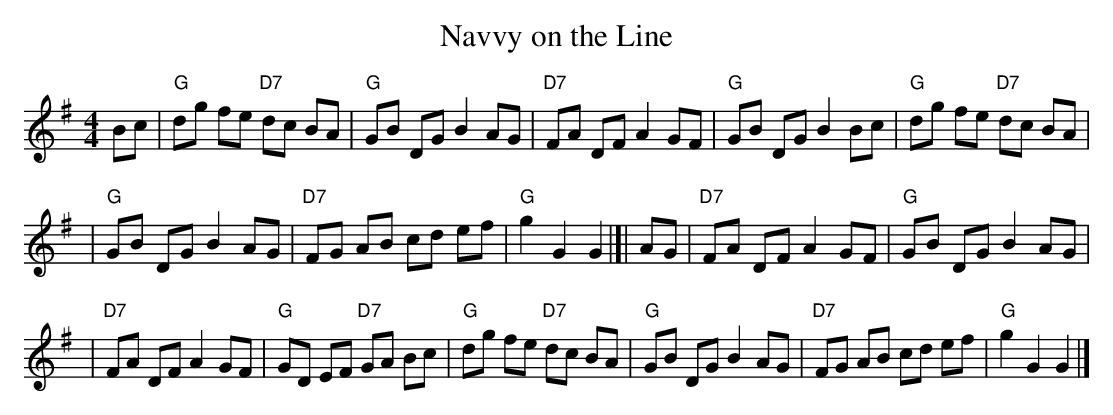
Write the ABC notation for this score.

X:1
T: Navvy on the Line
M: 4/4
L: 1/8
K: G
Bc | "G"dg fe "D7"dc BA | "G"GB DG B2 AG | "D7"FA DF A2 GF | "G"GB DG B2 Bc | "G"dg fe "D7"dc BA |
| "G"GB DG B2 AG | "D7"FG AB cd ef | "G"g2 G2 G2 |]| AG | "D7"FA DF A2 GF | "G"GB DG B2 AG |
| "D7"FA DF A2 GF | "G"GD EF "D7"GA Bc | "G"dg fe "D7"dc BA | "G"GB DG B2 AG | "D7"FG AB cd ef | "G"g2 G2 G2 |]
